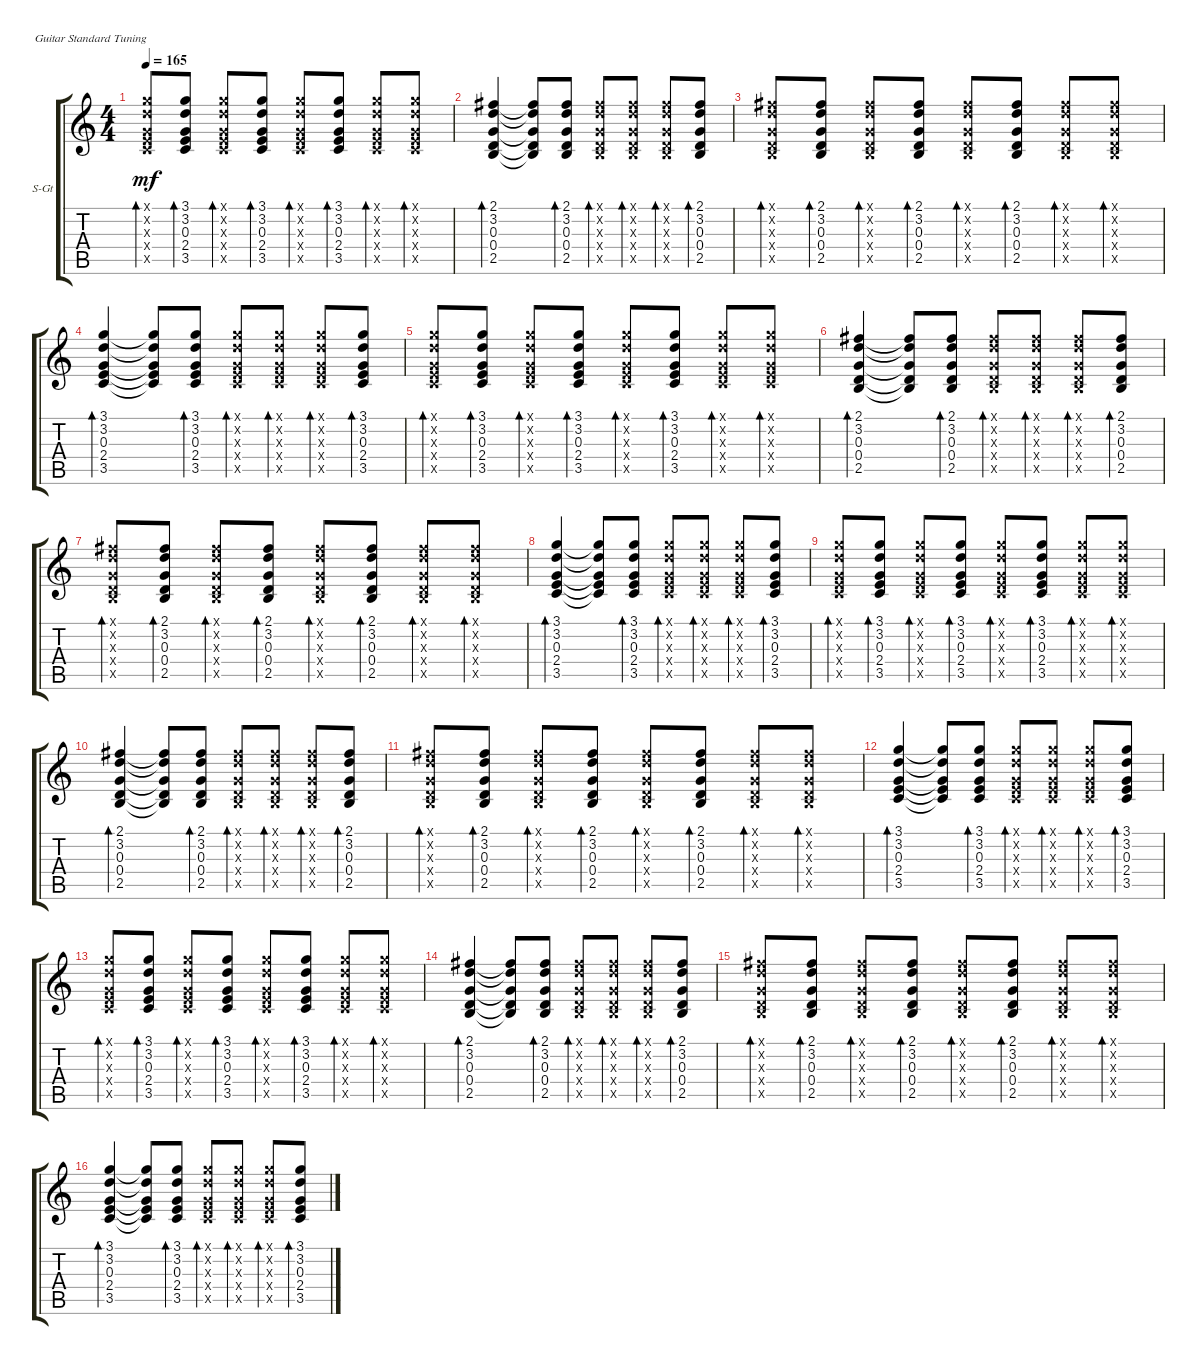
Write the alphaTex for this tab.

\defaultSystemsLayout 4
\bracketExtendMode groupsimilarinstruments
\firstSystemTrackNameOrientation horizontal
\otherSystemsTrackNameOrientation horizontal
\track ("Steel Guitar" "S-Gt") {instrument acousticguitarsteel}
\staff {score tabs}
\tuning (E4 B3 G3 D3 A2 E2)
\ts (4 4)
\tempo 165
\clef g2
\ks c
(3.1{x} 3.2{x} 0.3{x} 2.4{x} 3.5{x}).8{bd 30 dy mf} (3.5 2.4 0.3 3.2 3.1).8{bd 30} (3.1{x} 3.2{x} 0.3{x} 2.4{x} 3.5{x}).8{bd 30} (3.5 2.4 0.3 3.2 3.1).8{bd 30} (3.1{x} 3.2{x} 0.3{x} 2.4{x} 3.5{x}).8{bd 30} (3.5 2.4 0.3 3.2 3.1).8{bd 30} (3.1{x} 3.2{x} 0.3{x} 2.4{x} 3.5{x}).8{bd 30} (3.1{x} 3.2{x} 0.3{x} 2.4{x} 3.5{x}).8{bd 30} |
(0.4 0.3 3.2 2.1 2.5).4{bd 30} (2.1{t} 3.2{t} 0.3{t} 0.4{t} 2.5{t}).8 (0.4 0.3 3.2 2.1 2.5).8{bd 30} (0.4{x} 0.3{x} 3.2{x} 2.1{x} 2.5{x}).8{bd 30} (2.1{x} 3.2{x} 0.3{x} 0.4{x} 2.5{x}).8{bd 30} (2.1{x} 3.2{x} 0.3{x} 0.4{x} 2.5{x}).8{bd 30} (2.5 0.4 0.3 3.2 2.1).8{bd 30} |
(0.4{x} 0.3{x} 3.2{x} 2.1{x} 2.5{x}).8{bd 30} (0.4 0.3 3.2 2.1 2.5).8{bd 30} (0.4{x} 0.3{x} 3.2{x} 2.1{x} 2.5{x}).8{bd 30} (0.4 0.3 3.2 2.1 2.5).8{bd 30} (0.4{x} 0.3{x} 3.2{x} 2.1{x} 2.5{x}).8{bd 30} (0.4 0.3 3.2 2.1 2.5).8{bd 30} (0.4{x} 0.3{x} 3.2{x} 2.1{x} 2.5{x}).8{bd 30} (0.4{x} 0.3{x} 3.2{x} 2.1{x} 2.5{x}).8{bd 30} |
(3.5 2.4 0.3 3.2 3.1).4{bd 30} (3.1{t} 3.2{t} 0.3{t} 2.4{t} 3.5{t}).8 (3.5 2.4 0.3 3.2 3.1).8{bd 30} (3.5{x} 2.4{x} 0.3{x} 3.2{x} 3.1{x}).8{bd 30} (3.1{x} 3.2{x} 0.3{x} 2.4{x} 3.5{x}).8{bd 30} (3.1{x} 3.2{x} 0.3{x} 2.4{x} 3.5{x}).8{bd 30} (3.5 2.4 0.3 3.2 3.1).8{bd 30} |
(3.1{x} 3.2{x} 0.3{x} 2.4{x} 3.5{x}).8{bd 30} (3.5 2.4 0.3 3.2 3.1).8{bd 30} (3.1{x} 3.2{x} 0.3{x} 2.4{x} 3.5{x}).8{bd 30} (3.5 2.4 0.3 3.2 3.1).8{bd 30} (3.1{x} 3.2{x} 0.3{x} 2.4{x} 3.5{x}).8{bd 30} (3.5 2.4 0.3 3.2 3.1).8{bd 30} (3.1{x} 3.2{x} 0.3{x} 2.4{x} 3.5{x}).8{bd 30} (3.1{x} 3.2{x} 0.3{x} 2.4{x} 3.5{x}).8{bd 30} |
(0.4 0.3 3.2 2.1 2.5).4{bd 30} (2.1{t} 3.2{t} 0.3{t} 0.4{t} 2.5{t}).8 (0.4 0.3 3.2 2.1 2.5).8{bd 30} (0.4{x} 0.3{x} 3.2{x} 2.1{x} 2.5{x}).8{bd 30} (2.1{x} 3.2{x} 0.3{x} 0.4{x} 2.5{x}).8{bd 30} (2.1{x} 3.2{x} 0.3{x} 0.4{x} 2.5{x}).8{bd 30} (2.5 0.4 0.3 3.2 2.1).8{bd 30} |
(0.4{x} 0.3{x} 3.2{x} 2.1{x} 2.5{x}).8{bd 30} (0.4 0.3 3.2 2.1 2.5).8{bd 30} (0.4{x} 0.3{x} 3.2{x} 2.1{x} 2.5{x}).8{bd 30} (0.4 0.3 3.2 2.1 2.5).8{bd 30} (0.4{x} 0.3{x} 3.2{x} 2.1{x} 2.5{x}).8{bd 30} (0.4 0.3 3.2 2.1 2.5).8{bd 30} (0.4{x} 0.3{x} 3.2{x} 2.1{x} 2.5{x}).8{bd 30} (0.4{x} 0.3{x} 3.2{x} 2.1{x} 2.5{x}).8{bd 30} |
(3.5 2.4 0.3 3.2 3.1).4{bd 30} (3.1{t} 3.2{t} 0.3{t} 2.4{t} 3.5{t}).8 (3.5 2.4 0.3 3.2 3.1).8{bd 30} (3.5{x} 2.4{x} 0.3{x} 3.2{x} 3.1{x}).8{bd 30} (3.1{x} 3.2{x} 0.3{x} 2.4{x} 3.5{x}).8{bd 30} (3.1{x} 3.2{x} 0.3{x} 2.4{x} 3.5{x}).8{bd 30} (3.5 2.4 0.3 3.2 3.1).8{bd 30} |
(3.1{x} 3.2{x} 0.3{x} 2.4{x} 3.5{x}).8{bd 30} (3.5 2.4 0.3 3.2 3.1).8{bd 30} (3.1{x} 3.2{x} 0.3{x} 2.4{x} 3.5{x}).8{bd 30} (3.5 2.4 0.3 3.2 3.1).8{bd 30} (3.1{x} 3.2{x} 0.3{x} 2.4{x} 3.5{x}).8{bd 30} (3.5 2.4 0.3 3.2 3.1).8{bd 30} (3.1{x} 3.2{x} 0.3{x} 2.4{x} 3.5{x}).8{bd 30} (3.1{x} 3.2{x} 0.3{x} 2.4{x} 3.5{x}).8{bd 30} |
(0.4 0.3 3.2 2.1 2.5).4{bd 30} (2.1{t} 3.2{t} 0.3{t} 0.4{t} 2.5{t}).8 (0.4 0.3 3.2 2.1 2.5).8{bd 30} (0.4{x} 0.3{x} 3.2{x} 2.1{x} 2.5{x}).8{bd 30} (2.1{x} 3.2{x} 0.3{x} 0.4{x} 2.5{x}).8{bd 30} (2.1{x} 3.2{x} 0.3{x} 0.4{x} 2.5{x}).8{bd 30} (2.5 0.4 0.3 3.2 2.1).8{bd 30} |
(0.4{x} 0.3{x} 3.2{x} 2.1{x} 2.5{x}).8{bd 30} (0.4 0.3 3.2 2.1 2.5).8{bd 30} (0.4{x} 0.3{x} 3.2{x} 2.1{x} 2.5{x}).8{bd 30} (0.4 0.3 3.2 2.1 2.5).8{bd 30} (0.4{x} 0.3{x} 3.2{x} 2.1{x} 2.5{x}).8{bd 30} (0.4 0.3 3.2 2.1 2.5).8{bd 30} (0.4{x} 0.3{x} 3.2{x} 2.1{x} 2.5{x}).8{bd 30} (0.4{x} 0.3{x} 3.2{x} 2.1{x} 2.5{x}).8{bd 30} |
(3.5 2.4 0.3 3.2 3.1).4{bd 30} (3.1{t} 3.2{t} 0.3{t} 2.4{t} 3.5{t}).8 (3.5 2.4 0.3 3.2 3.1).8{bd 30} (3.5{x} 2.4{x} 0.3{x} 3.2{x} 3.1{x}).8{bd 30} (3.1{x} 3.2{x} 0.3{x} 2.4{x} 3.5{x}).8{bd 30} (3.1{x} 3.2{x} 0.3{x} 2.4{x} 3.5{x}).8{bd 30} (3.5 2.4 0.3 3.2 3.1).8{bd 30} |
(3.1{x} 3.2{x} 0.3{x} 2.4{x} 3.5{x}).8{bd 30} (3.5 2.4 0.3 3.2 3.1).8{bd 30} (3.1{x} 3.2{x} 0.3{x} 2.4{x} 3.5{x}).8{bd 30} (3.5 2.4 0.3 3.2 3.1).8{bd 30} (3.1{x} 3.2{x} 0.3{x} 2.4{x} 3.5{x}).8{bd 30} (3.5 2.4 0.3 3.2 3.1).8{bd 30} (3.1{x} 3.2{x} 0.3{x} 2.4{x} 3.5{x}).8{bd 30} (3.1{x} 3.2{x} 0.3{x} 2.4{x} 3.5{x}).8{bd 30} |
(0.4 0.3 3.2 2.1 2.5).4{bd 30} (2.1{t} 3.2{t} 0.3{t} 0.4{t} 2.5{t}).8 (0.4 0.3 3.2 2.1 2.5).8{bd 30} (0.4{x} 0.3{x} 3.2{x} 2.1{x} 2.5{x}).8{bd 30} (2.1{x} 3.2{x} 0.3{x} 0.4{x} 2.5{x}).8{bd 30} (2.1{x} 3.2{x} 0.3{x} 0.4{x} 2.5{x}).8{bd 30} (2.5 0.4 0.3 3.2 2.1).8{bd 30} |
(0.4{x} 0.3{x} 3.2{x} 2.1{x} 2.5{x}).8{bd 30} (0.4 0.3 3.2 2.1 2.5).8{bd 30} (0.4{x} 0.3{x} 3.2{x} 2.1{x} 2.5{x}).8{bd 30} (0.4 0.3 3.2 2.1 2.5).8{bd 30} (0.4{x} 0.3{x} 3.2{x} 2.1{x} 2.5{x}).8{bd 30} (0.4 0.3 3.2 2.1 2.5).8{bd 30} (0.4{x} 0.3{x} 3.2{x} 2.1{x} 2.5{x}).8{bd 30} (0.4{x} 0.3{x} 3.2{x} 2.1{x} 2.5{x}).8{bd 30} |
(3.5 2.4 0.3 3.2 3.1).4{bd 30} (3.1{t} 3.2{t} 0.3{t} 2.4{t} 3.5{t}).8 (3.5 2.4 0.3 3.2 3.1).8{bd 30} (3.5{x} 2.4{x} 0.3{x} 3.2{x} 3.1{x}).8{bd 30} (3.1{x} 3.2{x} 0.3{x} 2.4{x} 3.5{x}).8{bd 30} (3.1{x} 3.2{x} 0.3{x} 2.4{x} 3.5{x}).8{bd 30} (3.5 2.4 0.3 3.2 3.1).8{bd 30}
